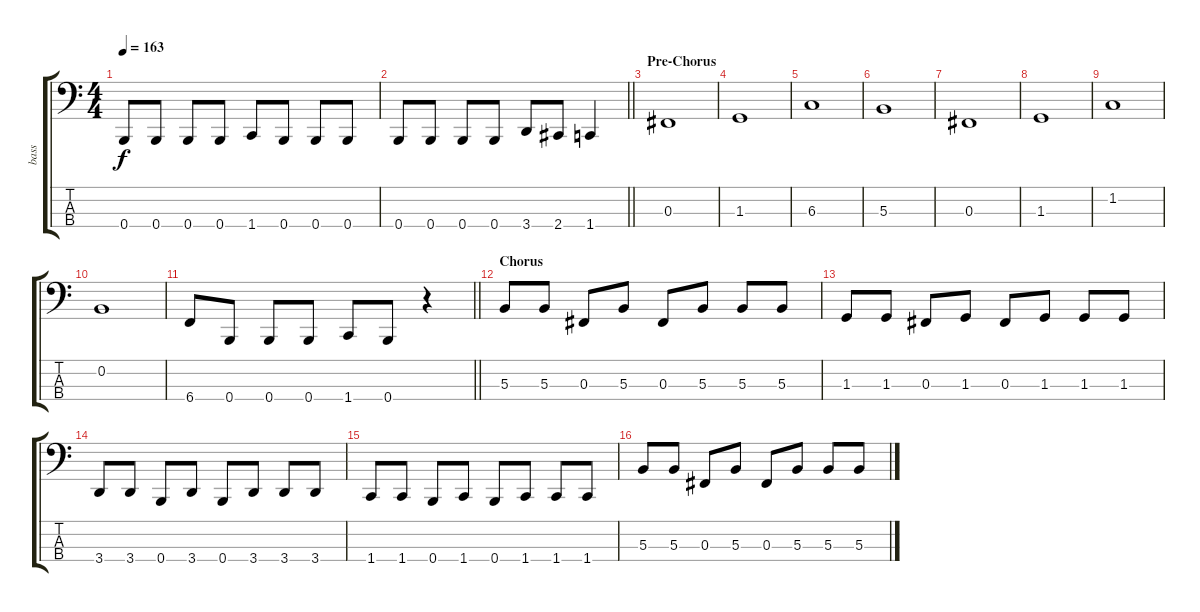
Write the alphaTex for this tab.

\track ("bass" "bass") {instrument electricbassfinger}
\staff {score tabs}
\tuning (E2 B1 Gb1 B0) {hide}
\ts (4 4)
\tempo 163
\clef f4
\ks c
0.4.8{dy f} 0.4.8 0.4.8 0.4.8 1.4.8 0.4.8 0.4.8 0.4.8 |
\barLineRight lightlight
0.4.8 0.4.8 0.4.8 0.4.8 3.4.8 2.4.8 1.4.4 |
\section ("" "Pre-Chorus")
0.3.1 |
1.3.1 |
6.3.1 |
5.3.1 |
0.3.1 |
1.3.1 |
1.2.1 |
0.2.1 |
\barLineRight lightlight
6.4.8 0.4.8 0.4.8 0.4.8 1.4.8 0.4.8 r.4 |
\section ("" "Chorus")
5.3.8 5.3.8 0.3.8 5.3.8 0.3.8 5.3.8 5.3.8 5.3.8 |
1.3.8 1.3.8 0.3.8 1.3.8 0.3.8 1.3.8 1.3.8 1.3.8 |
3.4.8 3.4.8 0.4.8 3.4.8 0.4.8 3.4.8 3.4.8 3.4.8 |
1.4.8 1.4.8 0.4.8 1.4.8 0.4.8 1.4.8 1.4.8 1.4.8 |
5.3.8 5.3.8 0.3.8 5.3.8 0.3.8 5.3.8 5.3.8 5.3.8
